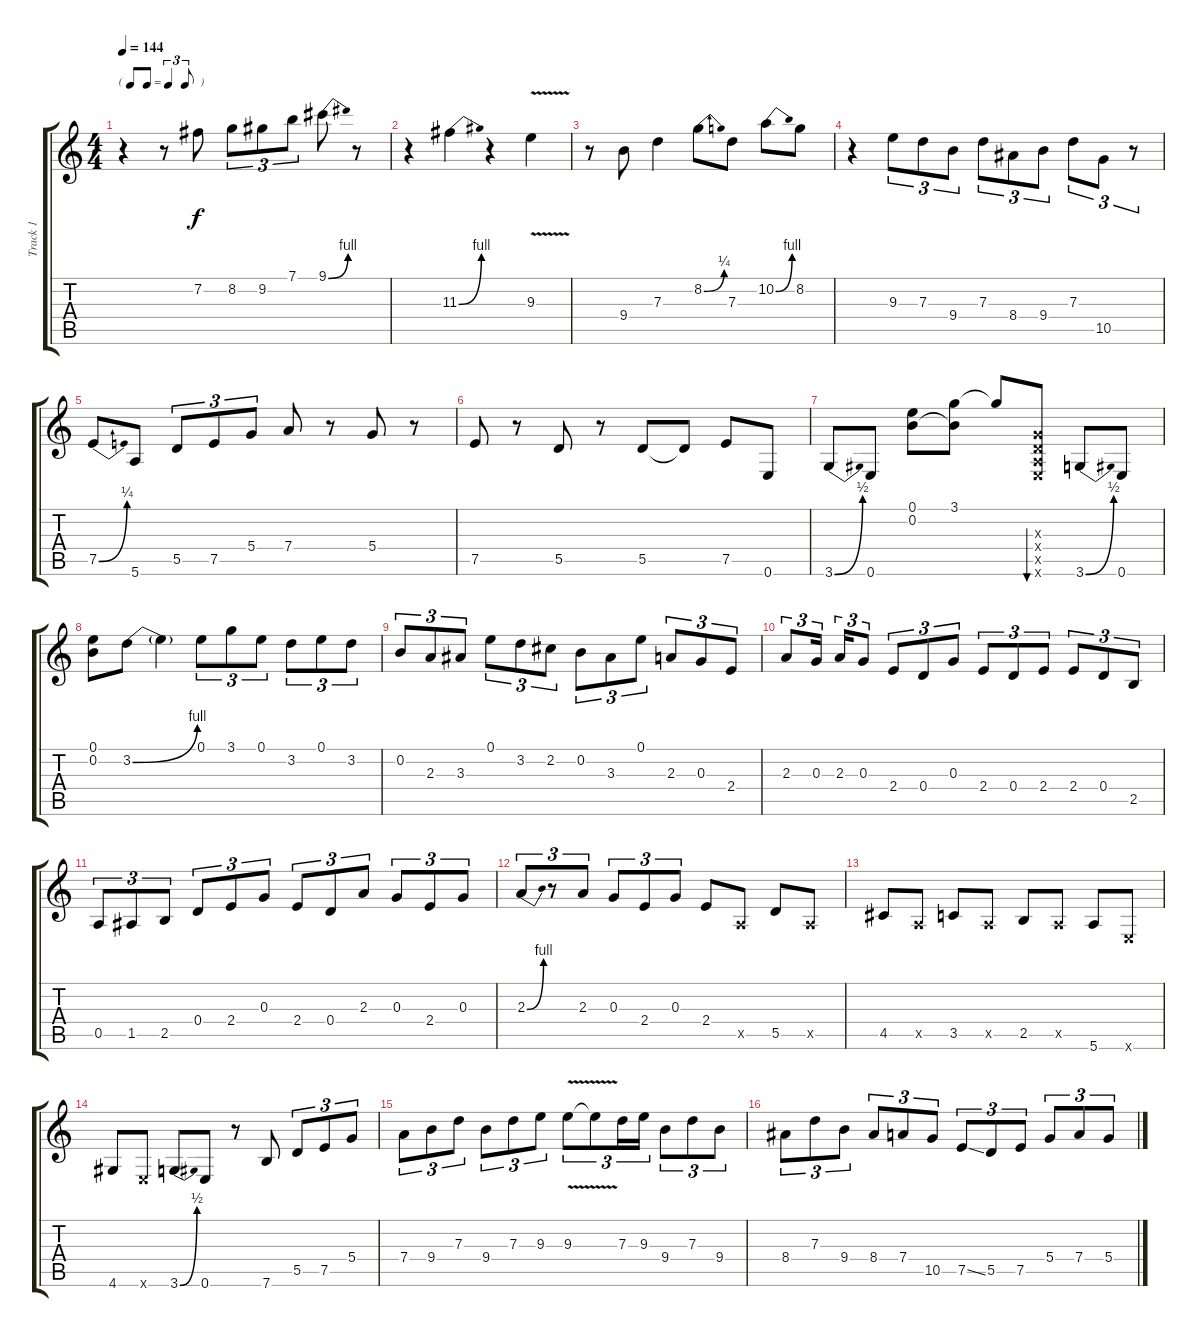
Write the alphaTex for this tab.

\track ("Track 1" "Track 1") {instrument acousticguitarsteel}
\staff {score tabs}
\tuning (E4 B3 G3 D3 A2 E2) {hide}
\ts (4 4)
\tf triplet8th
\tempo 144
\clef g2
\ks c
r.4{dy f instrument acousticguitarsteel} r.8 7.2.8 8.2.8{tu (3 2)} 9.2.8{tu (3 2)} 7.1.8{tu (3 2)} 9.1{be (bend 0 0 60 4)}.8 r.8 |
r.4 11.3{be (bend 0 0 60 4)}.4 r.4 9.3{v}.4 |
r.8 9.4.8 7.3.4 8.2{be (bend 0 0 60 1)}.8 7.3.8 10.2{be (bend 0 0 60 4)}.8 8.2.8 |
r.4 9.3.8{tu (3 2)} 7.3.8{tu (3 2)} 9.4.8{tu (3 2)} 7.3.8{tu (3 2)} 8.4.8{tu (3 2)} 9.4.8{tu (3 2)} 7.3.8{tu (3 2)} 10.5.8{tu (3 2)} r.8{tu (3 2)} |
7.5{be (bend 0 0 60 1)}.8 5.6.8 5.5.8{tu (3 2)} 7.5.8{tu (3 2)} 5.4.8{tu (3 2)} 7.4.8 r.8 5.4.8 r.8 |
7.5.8 r.8 5.5.8 r.8 5.5.8 5.5{t}.8 7.5.8 0.6.8 |
3.6{be (bend 0 0 60 2)}.8 0.6.8 (0.1 0.2).8 (3.1 0.2{t}).8 3.1{t}.8 (0.3{x} 0.4{x} 0.5{x} 0.6{x}).8{bu 480} 3.6{be (bend 0 0 60 2)}.8 0.6.8 |
(0.1 0.2).8 3.2{be (bend 0 0 60 4)}.8 3.2{t}.4 0.1.8{tu (3 2)} 3.1.8{tu (3 2)} 0.1.8{tu (3 2)} 3.2.8{tu (3 2)} 0.1.8{tu (3 2)} 3.2.8{tu (3 2)} |
0.2.8{tu (3 2)} 2.3.8{tu (3 2)} 3.3.8{tu (3 2)} 0.1.8{tu (3 2)} 3.2.8{tu (3 2)} 2.2.8{tu (3 2)} 0.2.8{tu (3 2)} 3.3.8{tu (3 2)} 0.1.8{tu (3 2)} 2.3.8{tu (3 2)} 0.3.8{tu (3 2)} 2.4.8{tu (3 2)} |
2.3.8{tu (3 2)} 0.3.16{tu (3 2) beam splitsecondary} 2.3.16{tu (3 2)} 0.3.8{tu (3 2)} 2.4.8{tu (3 2)} 0.4.8{tu (3 2)} 0.3.8{tu (3 2)} 2.4.8{tu (3 2)} 0.4.8{tu (3 2)} 2.4.8{tu (3 2)} 2.4.8{tu (3 2)} 0.4.8{tu (3 2)} 2.5.8{tu (3 2)} |
0.5.8{tu (3 2)} 1.5.8{tu (3 2)} 2.5.8{tu (3 2)} 0.4.8{tu (3 2)} 2.4.8{tu (3 2)} 0.3.8{tu (3 2)} 2.4.8{tu (3 2)} 0.4.8{tu (3 2)} 2.3.8{tu (3 2)} 0.3.8{tu (3 2)} 2.4.8{tu (3 2)} 0.3.8{tu (3 2)} |
2.3{be (bend 0 0 60 4)}.8{tu (3 2)} r.8{tu (3 2)} 2.3.8{tu (3 2)} 0.3.8{tu (3 2)} 2.4.8{tu (3 2)} 0.3.8{tu (3 2)} 2.4.8 0.5{x}.8 5.5.8 0.5{x}.8 |
4.5.8 0.5{x}.8 3.5.8 0.5{x}.8 2.5.8 0.5{x}.8 5.6.8 0.6{x}.8 |
4.6.8 0.6{x}.8 3.6{be (bend 0 0 60 2)}.8 0.6.8 r.8 7.6.8 5.5.8{tu (3 2)} 7.5.8{tu (3 2)} 5.4.8{tu (3 2)} |
7.4.8{tu (3 2)} 9.4.8{tu (3 2)} 7.3.8{tu (3 2)} 9.4.8{tu (3 2)} 7.3.8{tu (3 2)} 9.3.8{tu (3 2)} 9.3{v}.8{tu (3 2)} 9.3{t}.8{tu (3 2)} 7.3.16{tu (3 2)} 9.3.16{tu (3 2)} 9.4.8{tu (3 2)} 7.3.8{tu (3 2)} 9.4.8{tu (3 2)} |
8.4.8{tu (3 2)} 7.3.8{tu (3 2)} 9.4.8{tu (3 2)} 8.4.8{tu (3 2)} 7.4.8{tu (3 2)} 10.5.8{tu (3 2)} 7.5{ss}.8{tu (3 2)} 5.5.8{tu (3 2)} 7.5.8{tu (3 2)} 5.4.8{tu (3 2)} 7.4.8{tu (3 2)} 5.4.8{tu (3 2)}
